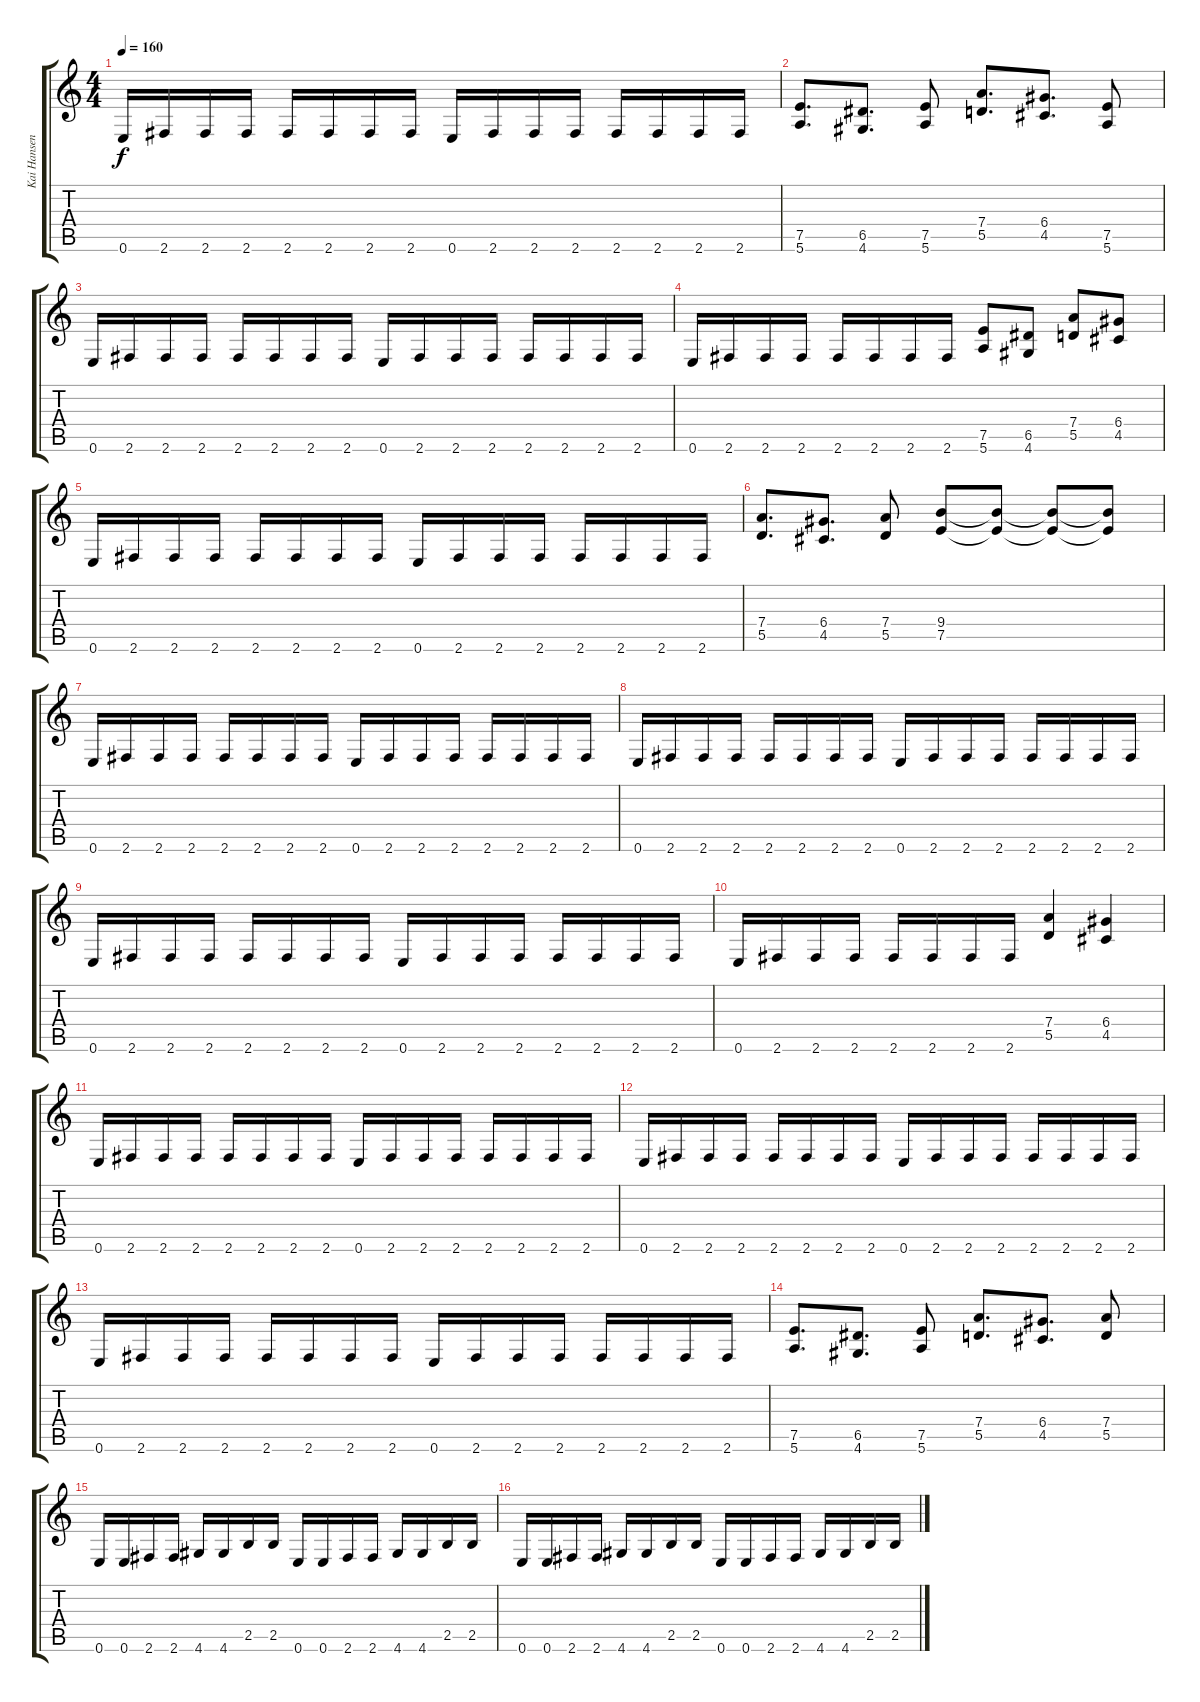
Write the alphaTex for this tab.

\track ("Kai Hansen" "Kai Hansen") {instrument distortionguitar}
\staff {score tabs}
\tuning (E4 B3 G3 D3 A2 E2) {hide}
\ts (4 4)
\tempo 160
\clef g2
\ks c
0.6.16{dy f} 2.6.16 2.6.16 2.6.16 2.6.16 2.6.16 2.6.16 2.6.16 0.6.16 2.6.16 2.6.16 2.6.16 2.6.16 2.6.16 2.6.16 2.6.16 |
(7.5 5.6).8{d} (6.5 4.6).8{d} (7.5 5.6).8 (7.4 5.5).8{d} (6.4 4.5).8{d} (7.5 5.6).8 |
0.6.16 2.6.16 2.6.16 2.6.16 2.6.16 2.6.16 2.6.16 2.6.16 0.6.16 2.6.16 2.6.16 2.6.16 2.6.16 2.6.16 2.6.16 2.6.16 |
0.6.16 2.6.16 2.6.16 2.6.16 2.6.16 2.6.16 2.6.16 2.6.16 (7.5 5.6).8 (6.5 4.6).8 (7.4 5.5).8 (6.4 4.5).8 |
0.6.16 2.6.16 2.6.16 2.6.16 2.6.16 2.6.16 2.6.16 2.6.16 0.6.16 2.6.16 2.6.16 2.6.16 2.6.16 2.6.16 2.6.16 2.6.16 |
(7.4 5.5).8{d} (6.4 4.5).8{d} (7.4 5.5).8 (9.4 7.5).8 (9.4{t} 7.5{t}).8 (9.4{t} 7.5{t}).8 (9.4{t} 7.5{t}).8 |
0.6.16 2.6.16 2.6.16 2.6.16 2.6.16 2.6.16 2.6.16 2.6.16 0.6.16 2.6.16 2.6.16 2.6.16 2.6.16 2.6.16 2.6.16 2.6.16 |
0.6.16 2.6.16 2.6.16 2.6.16 2.6.16 2.6.16 2.6.16 2.6.16 0.6.16 2.6.16 2.6.16 2.6.16 2.6.16 2.6.16 2.6.16 2.6.16 |
0.6.16 2.6.16 2.6.16 2.6.16 2.6.16 2.6.16 2.6.16 2.6.16 0.6.16 2.6.16 2.6.16 2.6.16 2.6.16 2.6.16 2.6.16 2.6.16 |
0.6.16 2.6.16 2.6.16 2.6.16 2.6.16 2.6.16 2.6.16 2.6.16 (7.4 5.5).4 (6.4 4.5).4 |
0.6.16 2.6.16 2.6.16 2.6.16 2.6.16 2.6.16 2.6.16 2.6.16 0.6.16 2.6.16 2.6.16 2.6.16 2.6.16 2.6.16 2.6.16 2.6.16 |
0.6.16 2.6.16 2.6.16 2.6.16 2.6.16 2.6.16 2.6.16 2.6.16 0.6.16 2.6.16 2.6.16 2.6.16 2.6.16 2.6.16 2.6.16 2.6.16 |
0.6.16 2.6.16 2.6.16 2.6.16 2.6.16 2.6.16 2.6.16 2.6.16 0.6.16 2.6.16 2.6.16 2.6.16 2.6.16 2.6.16 2.6.16 2.6.16 |
(7.5 5.6).8{d} (6.5 4.6).8{d} (7.5 5.6).8 (7.4 5.5).8{d} (6.4 4.5).8{d} (7.4 5.5).8 |
0.6.16 0.6.16 2.6.16 2.6.16 4.6.16 4.6.16 2.5.16 2.5.16 0.6.16 0.6.16 2.6.16 2.6.16 4.6.16 4.6.16 2.5.16 2.5.16 |
0.6.16 0.6.16 2.6.16 2.6.16 4.6.16 4.6.16 2.5.16 2.5.16 0.6.16 0.6.16 2.6.16 2.6.16 4.6.16 4.6.16 2.5.16 2.5.16
